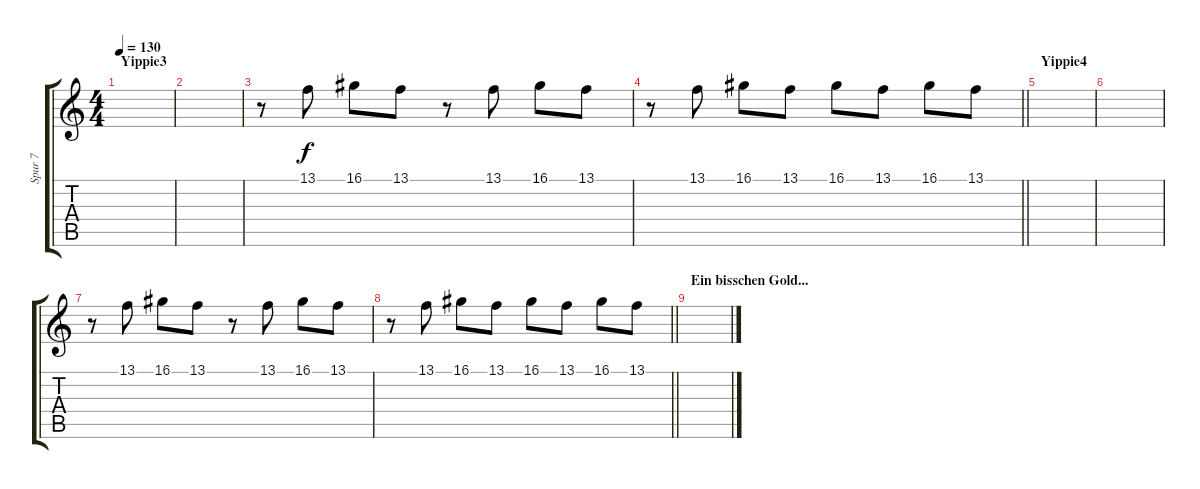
\track ("Spur 7" "Spur 7") {instrument woodblock}
\staff {score tabs}
\tuning (E4 B3 G3 D3 A2 E2) {hide}
\ts (4 4)
\section ("" "Yippie3")
\tempo 130
\clef g2
\ks c
|
|
r.8 13.1.8 16.1.8 13.1.8 r.8 13.1.8 16.1.8 13.1.8 |
\barLineRight lightlight
r.8 13.1.8 16.1.8 13.1.8 16.1.8 13.1.8 16.1.8 13.1.8 |
\section ("" "Yippie4")
|
|
r.8 13.1.8 16.1.8 13.1.8 r.8 13.1.8 16.1.8 13.1.8 |
\barLineRight lightlight
r.8 13.1.8 16.1.8 13.1.8 16.1.8 13.1.8 16.1.8 13.1.8 |
\section ("" "Ein bisschen Gold...")
